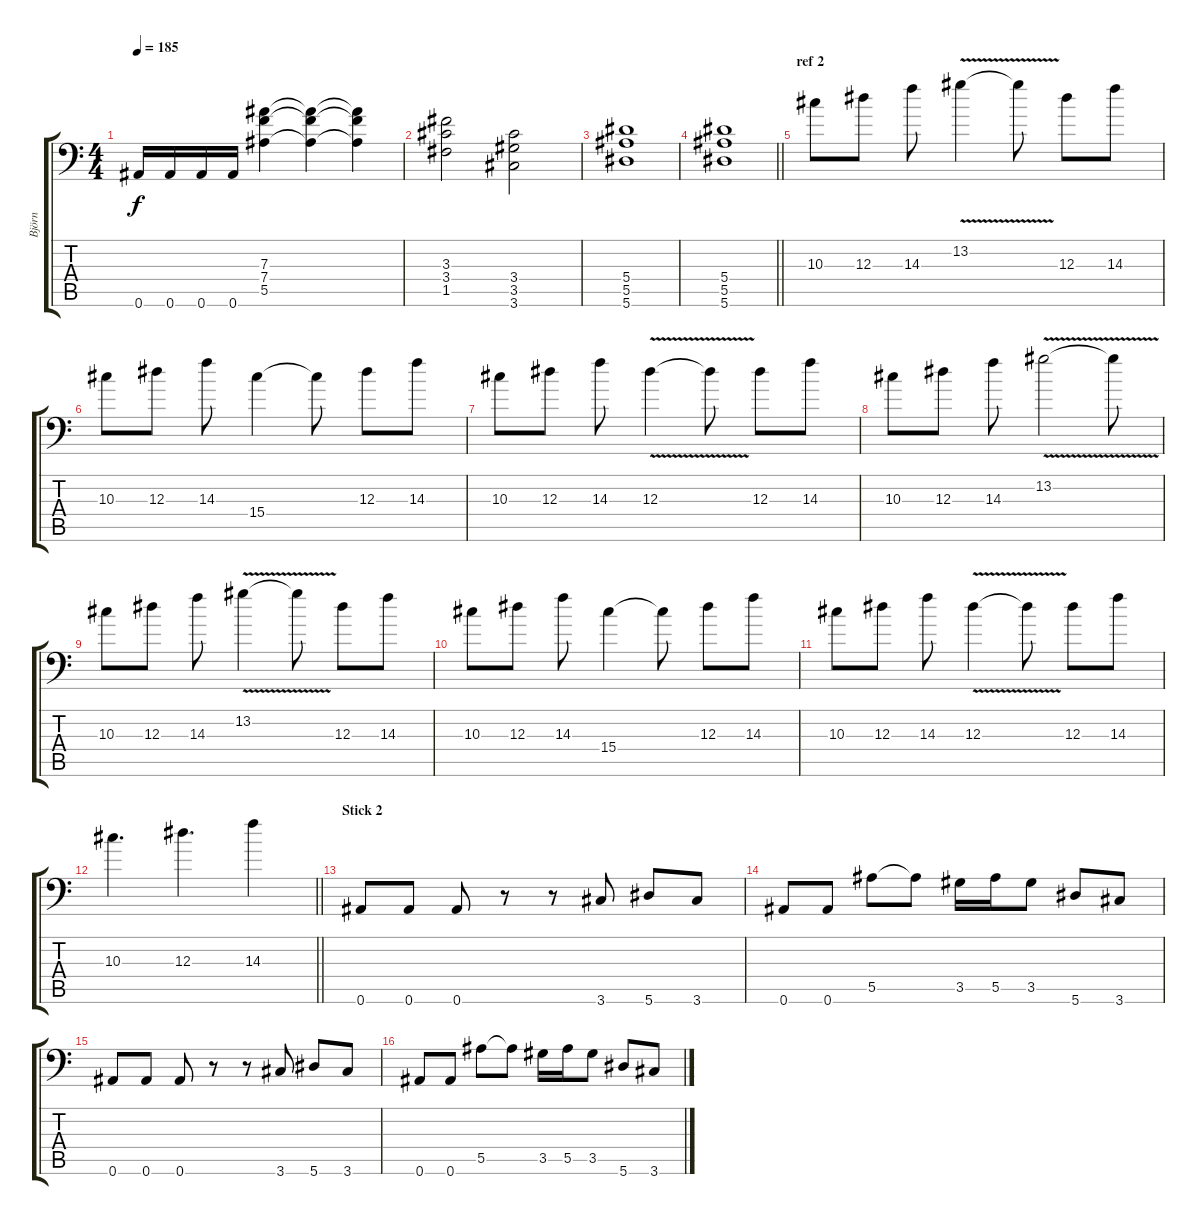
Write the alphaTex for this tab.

\track ("Björn" "Björn") {instrument distortionguitar}
\staff {score tabs}
\tuning (C4 G3 Eb3 Bb2 F2 Bb1) {hide}
\ts (4 4)
\tempo 185
\clef f4
\ks c
0.6.16{dy f} 0.6.16 0.6.16 0.6.16 (7.3 7.4 5.5).4 (7.3{t} 7.4{t} 5.5{t}).4 (7.3{t} 7.4{t} 5.5{t}).4 |
(3.3 3.4 1.5).2 (3.4 3.5 3.6).2 |
(5.4 5.5 5.6).1 |
\barLineRight lightlight
(5.4 5.5 5.6).1 |
\section ("" "ref 2")
10.3.8 12.3.8 14.3.8 13.2{v}.4 13.2{t}.8 12.3.8 14.3.8 |
10.3.8 12.3.8 14.3.8 15.4.4 15.4{t}.8 12.3.8 14.3.8 |
10.3.8 12.3.8 14.3.8 12.3{v}.4 12.3{t}.8 12.3.8 14.3.8 |
10.3.8 12.3.8 14.3.8 13.2{v}.2 13.2{t}.8 |
10.3.8 12.3.8 14.3.8 13.2{v}.4 13.2{t}.8 12.3.8 14.3.8 |
10.3.8 12.3.8 14.3.8 15.4.4 15.4{t}.8 12.3.8 14.3.8 |
10.3.8 12.3.8 14.3.8 12.3{v}.4 12.3{t}.8 12.3.8 14.3.8 |
\barLineRight lightlight
10.3.4{d} 12.3.4{d} 14.3.4 |
\section ("" "Stick 2")
0.6.8 0.6.8 0.6.8 r.8 r.8 3.6.8 5.6.8 3.6.8 |
0.6.8 0.6.8 5.5.8 5.5{t}.8 3.5.16 5.5.16 3.5.8 5.6.8 3.6.8 |
0.6.8 0.6.8 0.6.8 r.8 r.8 3.6.8 5.6.8 3.6.8 |
0.6.8 0.6.8 5.5.8 5.5{t}.8 3.5.16 5.5.16 3.5.8 5.6.8 3.6.8
